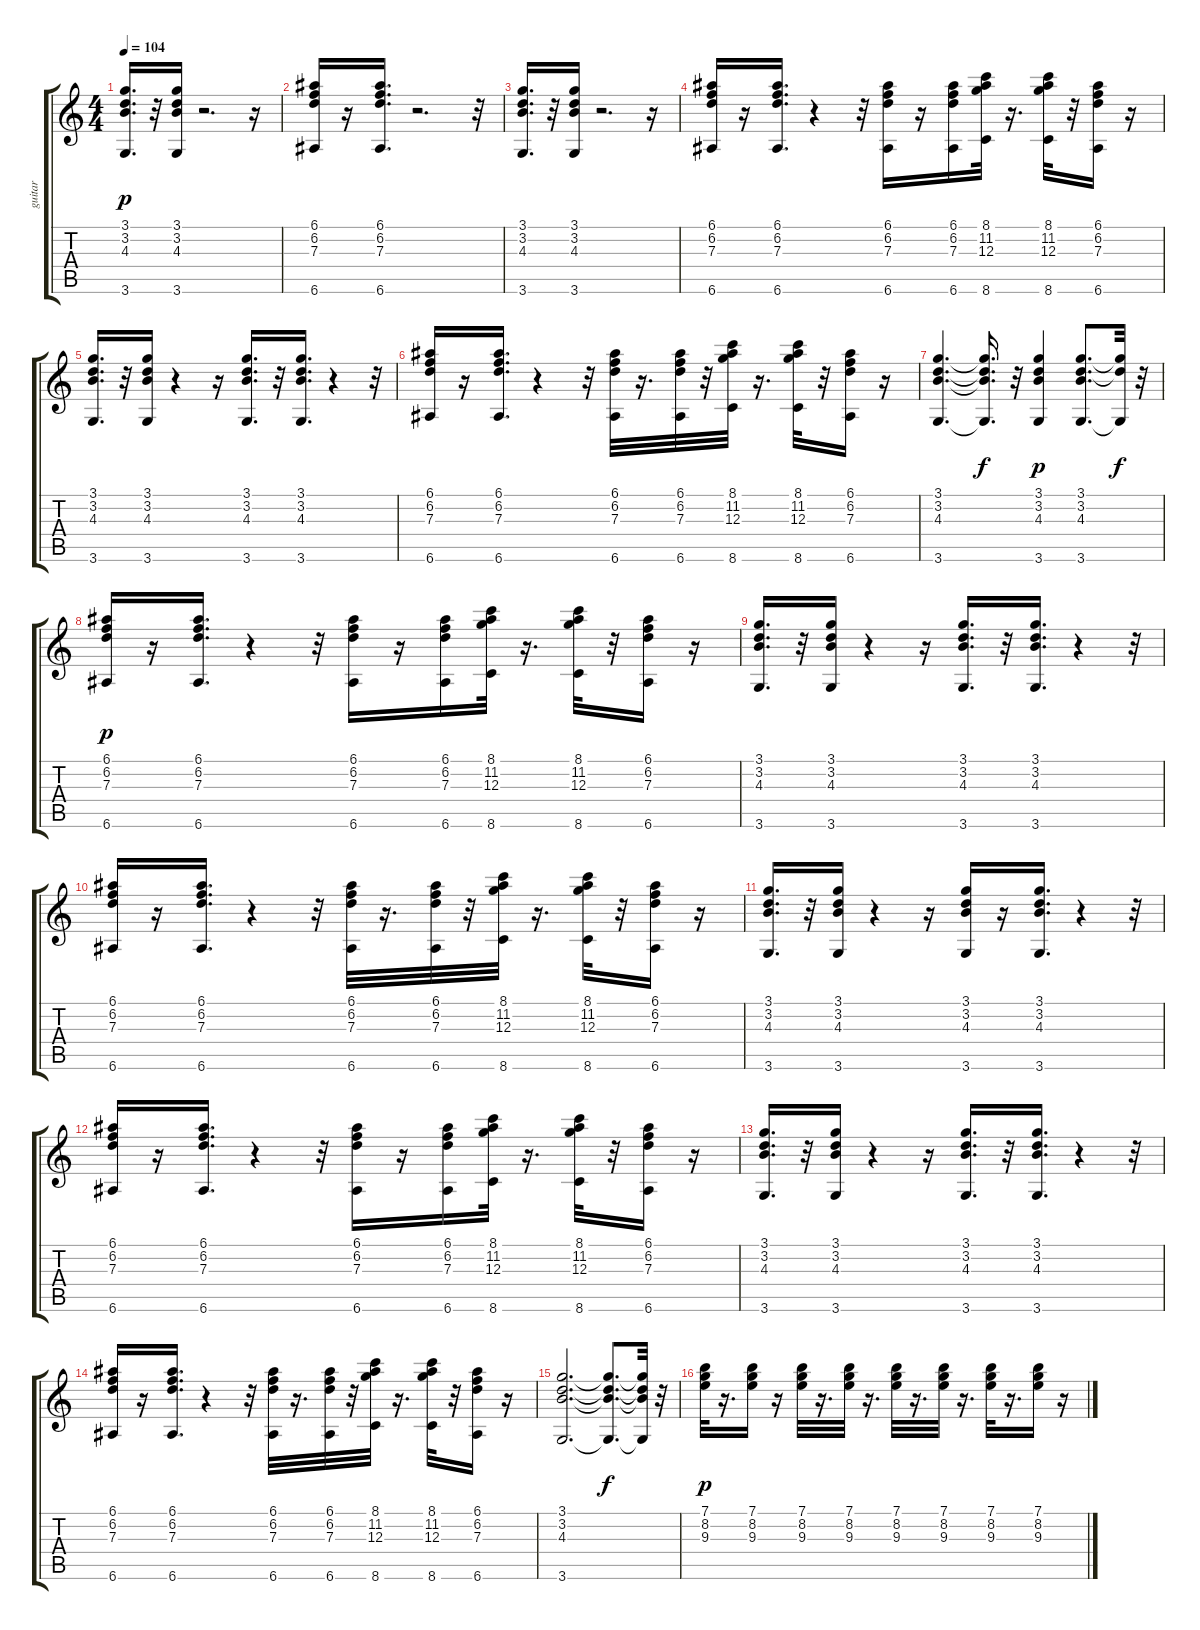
\track ("guitar" "guitar") {instrument overdrivenguitar}
\staff {score tabs}
\tuning (E4 B3 G3 D3 A2 E2) {hide}
\ts (4 4)
\tempo 104
\clef g2
\ks c
(3.1 3.2 4.3 3.6).16{d dy p} r.32 (3.1 3.2 4.3 3.6).16 r.2{d} r.16 |
(6.1 6.2 7.3 6.6).16{volume 16} r.16 (6.1 6.2 7.3 6.6).16{d} r.2{d} r.32 |
(3.1 3.2 4.3 3.6).16{d} r.32 (3.1 3.2 4.3 3.6).16 r.2{d} r.16 |
(6.1 6.2 7.3 6.6).16 r.16 (6.1 6.2 7.3 6.6).16{d} r.4 r.32 (6.1 6.2 7.3 6.6).16 r.16 (6.1 6.2 7.3 6.6).16 (8.1 11.2 12.3 8.6).32 r.16{d} (8.1 11.2 12.3 8.6).32 r.32 (6.1 6.2 7.3 6.6).16 r.16 |
(3.1 3.2 4.3 3.6).16{d} r.32 (3.1 3.2 4.3 3.6).16 r.4 r.16 (3.1 3.2 4.3 3.6).16{d} r.32 (3.1 3.2 4.3 3.6).16{d} r.4 r.32 |
(6.1 6.2 7.3 6.6).16 r.16 (6.1 6.2 7.3 6.6).16{d} r.4 r.32 (6.1 6.2 7.3 6.6).32 r.16{d} (6.1 6.2 7.3 6.6).32 r.32 (8.1 11.2 12.3 8.6).32 r.16{d} (8.1 11.2 12.3 8.6).32 r.32 (6.1 6.2 7.3 6.6).16 r.16 |
(3.1 3.2 4.3 3.6).4{d} (3.1{t} 3.2{t} 4.3{t} 3.6{t}).16{d dy f} r.32 (3.1 3.2 4.3 3.6).4{dy p} (3.1 3.2 4.3 3.6).8{d} (3.1{t} 3.2{t} 3.6{t}).32{dy f} r.32 |
(6.1 6.2 7.3 6.6).16{dy p} r.16 (6.1 6.2 7.3 6.6).16{d} r.4 r.32 (6.1 6.2 7.3 6.6).16 r.16 (6.1 6.2 7.3 6.6).16 (8.1 11.2 12.3 8.6).32 r.16{d} (8.1 11.2 12.3 8.6).32 r.32 (6.1 6.2 7.3 6.6).16 r.16 |
(3.1 3.2 4.3 3.6).16{d} r.32 (3.1 3.2 4.3 3.6).16 r.4 r.16 (3.1 3.2 4.3 3.6).16{d} r.32 (3.1 3.2 4.3 3.6).16{d} r.4 r.32 |
(6.1 6.2 7.3 6.6).16 r.16 (6.1 6.2 7.3 6.6).16{d} r.4 r.32 (6.1 6.2 7.3 6.6).32 r.16{d} (6.1 6.2 7.3 6.6).32 r.32 (8.1 11.2 12.3 8.6).32 r.16{d} (8.1 11.2 12.3 8.6).32 r.32 (6.1 6.2 7.3 6.6).16 r.16 |
(3.1 3.2 4.3 3.6).16{d} r.32 (3.1 3.2 4.3 3.6).16 r.4 r.16 (3.1 3.2 4.3 3.6).16 r.16 (3.1 3.2 4.3 3.6).16{d} r.4 r.32 |
(6.1 6.2 7.3 6.6).16 r.16 (6.1 6.2 7.3 6.6).16{d} r.4 r.32 (6.1 6.2 7.3 6.6).16 r.16 (6.1 6.2 7.3 6.6).16 (8.1 11.2 12.3 8.6).32 r.16{d} (8.1 11.2 12.3 8.6).32 r.32 (6.1 6.2 7.3 6.6).16 r.16 |
(3.1 3.2 4.3 3.6).16{d} r.32 (3.1 3.2 4.3 3.6).16 r.4 r.16 (3.1 3.2 4.3 3.6).16{d} r.32 (3.1 3.2 4.3 3.6).16{d} r.4 r.32 |
(6.1 6.2 7.3 6.6).16 r.16 (6.1 6.2 7.3 6.6).16{d} r.4 r.32 (6.1 6.2 7.3 6.6).32 r.16{d} (6.1 6.2 7.3 6.6).32 r.32 (8.1 11.2 12.3 8.6).32 r.16{d} (8.1 11.2 12.3 8.6).32 r.32 (6.1 6.2 7.3 6.6).16 r.16 |
(3.1 3.2 4.3 3.6).2{d} (3.1{t} 3.2{t} 4.3{t} 3.6{t}).8{d dy f} (3.1{t} 3.2{t} 4.3{t} 3.6{t}).32 r.32 |
(7.1 8.2 9.3).32{dy p volume 16} r.16{d} (7.1 8.2 9.3).16 r.16 (7.1 8.2 9.3).32 r.16{d} (7.1 8.2 9.3).32 r.16{d} (7.1 8.2 9.3).32 r.16{d} (7.1 8.2 9.3).32 r.16{d} (7.1 8.2 9.3).32 r.16{d} (7.1 8.2 9.3).16 r.16
